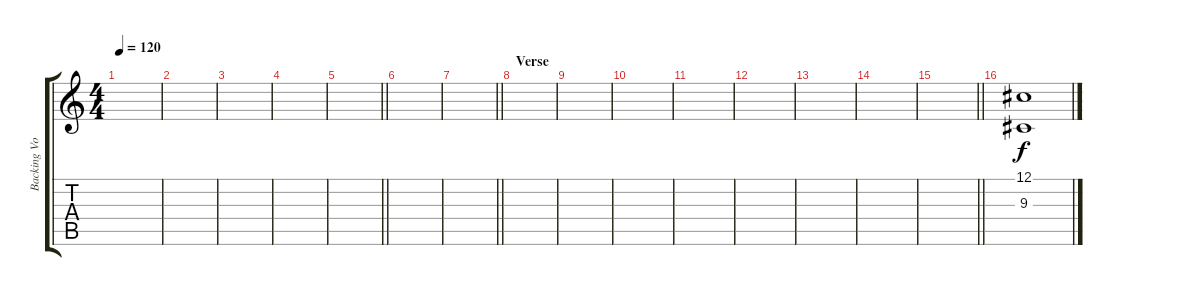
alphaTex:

\track ("Backing Vocals" "Backing Vo") {instrument lead6voice}
\staff {score tabs}
\tuning (Db4 Ab3 E3 B2 Gb2 B1) {hide}
\ts (4 4)
\tempo 120
\clef g2
\ks c
|
|
|
|
\barLineRight lightlight
|
|
\barLineRight lightlight
|
\section ("" "Verse")
|
|
|
|
|
|
|
\barLineRight lightlight
|
\section ("" "")
(12.1 9.3).1{volume 10}
